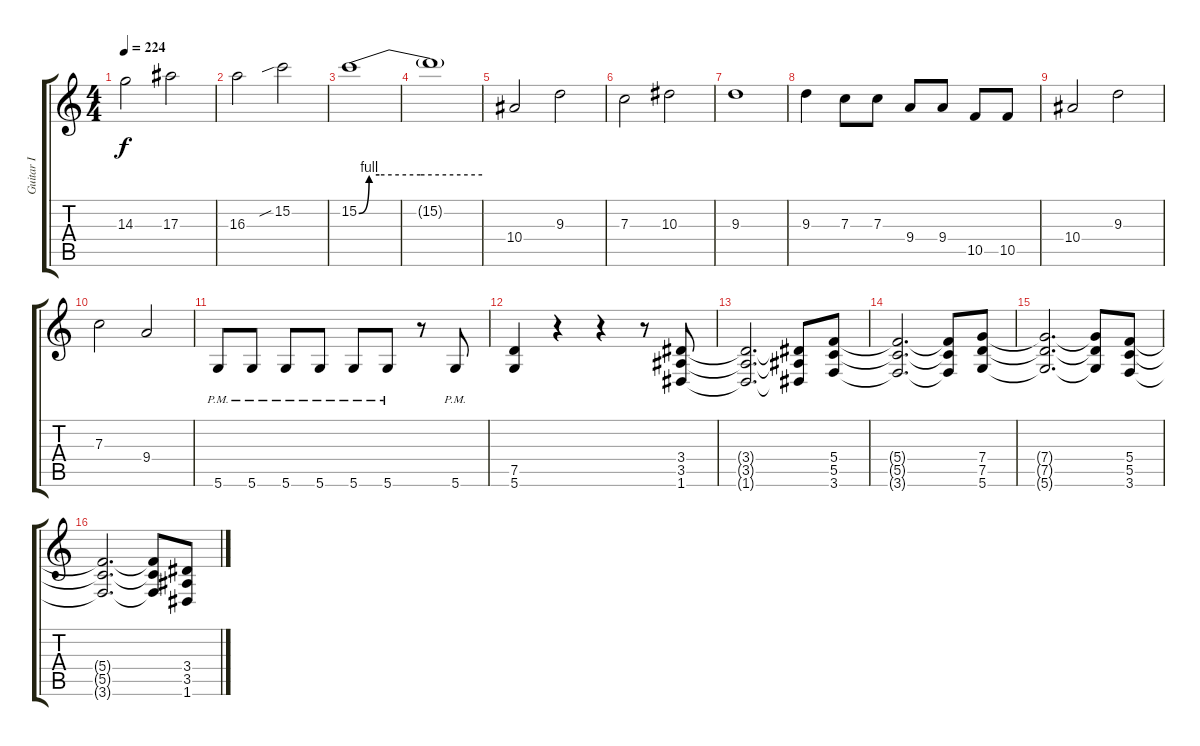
\track ("Guitar I" "Guitar I") {mute instrument overdrivenguitar}
\staff {score tabs}
\tuning (D4 A3 F3 C3 G2 D2) {hide}
\ts (4 4)
\tempo 224
\clef g2
\ks c
14.3.2{dy f} 17.3.2 |
16.3.2 15.2{sib}.2 |
15.2{be (custom 0 0 5 4 10 4 30 4 60 4)}.1 |
15.2{t}.1 |
10.4.2 9.3.2 |
7.3.2 10.3.2 |
9.3.1 |
9.3.4 7.3.8 7.3.8 9.4.8 9.4.8 10.5.8 10.5.8 |
10.4.2 9.3.2 |
7.3.2 9.4.2 |
5.6{pm}.8 5.6{pm}.8 5.6{pm}.8 5.6{pm}.8 5.6{pm}.8 5.6{pm}.8 r.8 5.6{pm}.8 |
(7.5 5.6).4 r.4 r.4 r.8 (3.4 3.5 1.6).8 |
(3.4{t} 3.5{t} 1.6{t}).2{d} (3.4{t} 3.5{t} 1.6{t}).8 (5.4 5.5 3.6).8 |
(5.4{t} 5.5{t} 3.6{t}).2{d} (5.4{t} 5.5{t} 3.6{t}).8 (7.4 7.5 5.6).8 |
(7.4{t} 7.5{t} 5.6{t}).2{d} (7.4{t} 7.5{t} 5.6{t}).8 (5.4 5.5 3.6).8 |
(5.4{t} 5.5{t} 3.6{t}).2{d} (5.4{t} 5.5{t} 3.6{t}).8 (3.4 3.5 1.6).8
